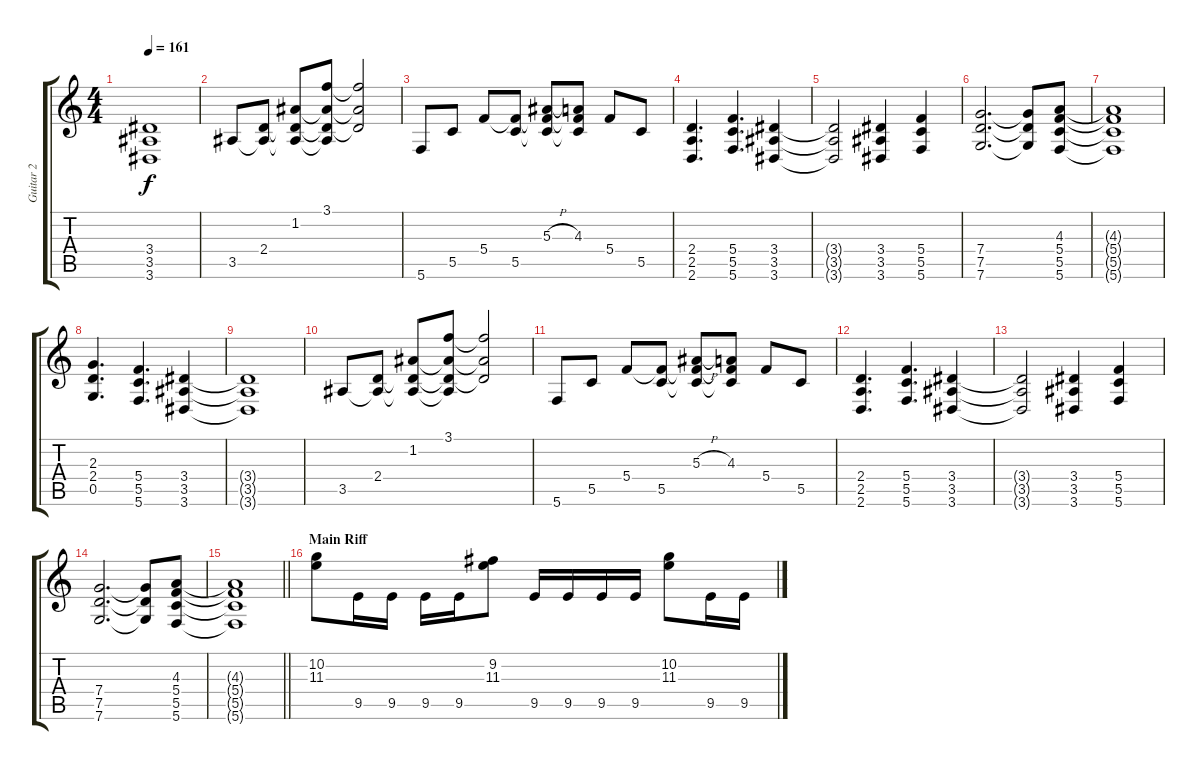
\track ("Guitar 2" "Guitar 2") {instrument overdrivenguitar}
\staff {score tabs}
\tuning (D4 A3 F3 C3 G2 C2) {hide}
\ts (4 4)
\tempo 161
\clef g2
\ks c
(3.4{t} 3.5{t} 3.6{t}).1{dy f} |
3.5.8 (2.4 3.5{t}).8 (1.2 2.4{t} 3.5{t}).8 (3.1 1.2{t} 2.4{t} 3.5{t}).8 (3.1{t} 1.2{t} 2.4{t}).2 |
5.6.8 5.5.8 5.4.8 (5.4{t} 5.5).8 (5.3{h} 5.4{t} 5.5{t}).8 (4.3 5.4{t} 5.5{t}).8 5.4.8 5.5.8 |
(2.4 2.5 2.6).4{d} (5.4 5.5 5.6).4{d} (3.4 3.5 3.6).4 |
(3.4{t} 3.5{t} 3.6{t}).2 (3.4 3.5 3.6).4 (5.4 5.5 5.6).4 |
(7.4 7.5 7.6).2{d} (7.4{t} 7.5{t} 7.6{t}).8 (4.3 5.4 5.5 5.6).8 |
(4.3{t} 5.4{t} 5.5{t} 5.6{t}).1 |
(2.3 2.4 0.5).4{d} (5.4 5.5 5.6).4{d} (3.4 3.5 3.6).4 |
(3.4{t} 3.5{t} 3.6{t}).1 |
3.5.8 (2.4 3.5{t}).8 (1.2 2.4{t} 3.5{t}).8 (3.1 1.2{t} 2.4{t} 3.5{t}).8 (3.1{t} 1.2{t} 2.4{t}).2 |
5.6.8 5.5.8 5.4.8 (5.4{t} 5.5).8 (5.3{h} 5.4{t} 5.5{t}).8 (4.3 5.4{t} 5.5{t}).8 5.4.8 5.5.8 |
(2.4 2.5 2.6).4{d} (5.4 5.5 5.6).4{d} (3.4 3.5 3.6).4 |
(3.4{t} 3.5{t} 3.6{t}).2 (3.4 3.5 3.6).4 (5.4 5.5 5.6).4 |
(7.4 7.5 7.6).2{d} (7.4{t} 7.5{t} 7.6{t}).8 (4.3 5.4 5.5 5.6).8 |
\barLineRight lightlight
(4.3{t} 5.4{t} 5.5{t} 5.6{t}).1 |
\section ("" "Main Riff")
(10.2 11.3).8 9.5.16 9.5.16 9.5.16 9.5.16 (9.2 11.3).8 9.5.16 9.5.16 9.5.16 9.5.16 (10.2 11.3).8 9.5.16 9.5.16
